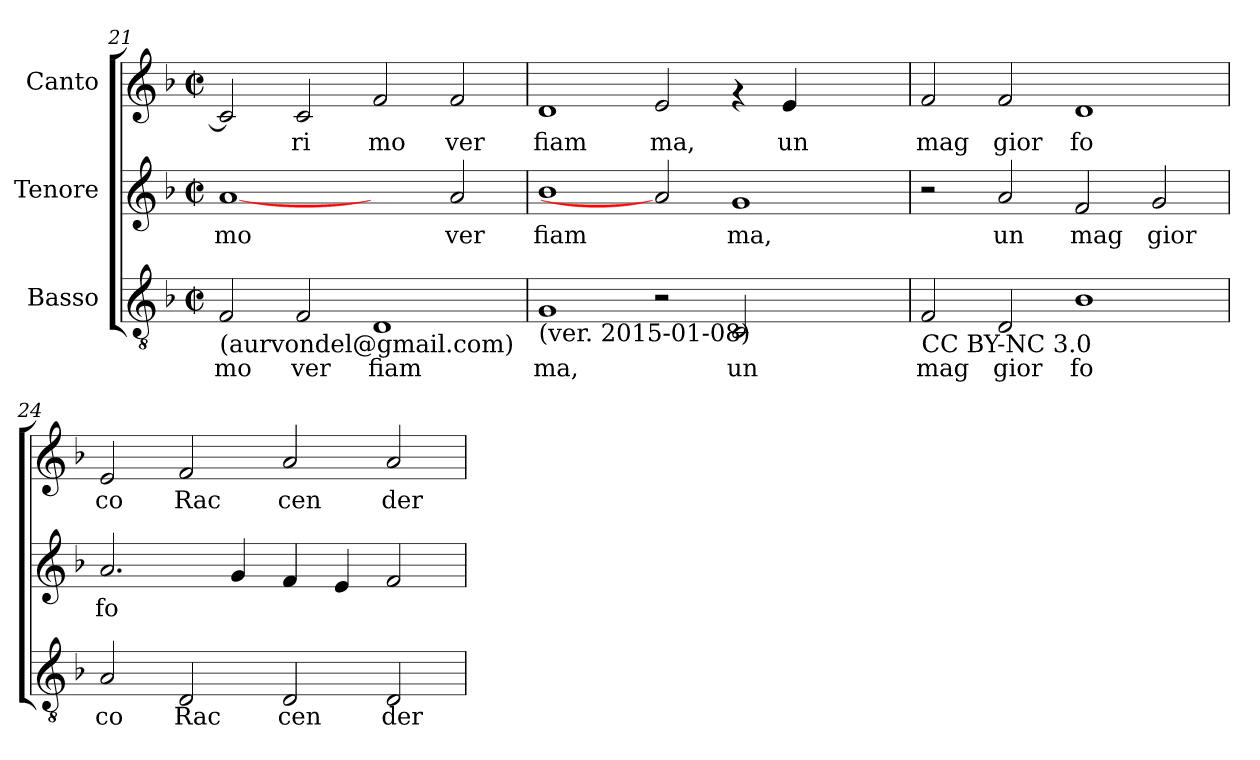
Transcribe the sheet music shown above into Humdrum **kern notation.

**kern	**text	**kern	**text	**kern	**text
*part3	*part3	*part2	*part2	*part1	*part1
*staff3	*staff3	*staff2	*staff2	*staff1	*staff1
*I"Basso	*	*I"Tenore	*	*I"Canto	*
*clefGv2	*	*clefG2	*	*clefG2	*
*k[b-]	*	*k[b-]	*	*k[b-]	*
*F:	*	*F:	*	*F:	*
*M2/2	*	*M2/2	*	*M2/2	*
*met(c|)	*	*met(c|)	*	*met(c|)	*
=21	=21	=21	=21	=21	=21
!LO:TX:b:t=(aurvondel@gmail.com)	!	!	!	!	!
!	!LO:LY:b:cj	!	!LO:LY:b:cj	!	!LO:LY:b:cj
2F/	mo	[1a	mo	2c/]	.
!	!LO:LY:b:cj	!	!	!	!LO:LY:b:cj
2F/	ver	.	.	2c/	ri
!	!LO:LY:b:cj	!	!	!	!LO:LY:b:cj
1D	fiam	2ryy	.	2f/	mo
!	!	!	!LO:LY:b:cj	!	!LO:LY:b:cj
.	.	2a/	ver	2f/	ver
=22	=22	=22	=22	=22	=22
!LO:TX:b:t=(ver. 2015-01-08)	!	!	!	!	!
!	!LO:LY:b:cj	!	!LO:LY:b:cj	!	!LO:LY:b:cj
1G	ma,	1b-	fiam	1d	fiam
!	!	!	!	!	!LO:LY:b:cj
2r	.	2a]	.	2e/	ma,
!	!LO:LY:b:cj	!	!LO:LY:b:cj	!	!
2C/	un	1g	ma,	4rf	.
!	!	!	!	!	!LO:LY:b:cj
.	.	.	.	4e/	un
2ryy	.	.	.	2ryy	.
=23	=23	=23	=23	=23	=23
!LO:TX:b:t=CC BY-NC 3.0	!	!	!	!	!
!	!LO:LY:b:cj	!	!	!	!LO:LY:b:cj
2F/	mag	2r	.	2f/	mag
!	!LO:LY:b:cj	!	!LO:LY:b:cj	!	!LO:LY:b:cj
2D/	gior	2a/	un	2f/	gior
!	!LO:LY:b:cj	!	!LO:LY:b:cj	!	!LO:LY:b:cj
1B-	fo	2f/	mag	1d	fo
!	!	!	!LO:LY:b:cj	!	!
.	.	2g/	gior	.	.
!!LO:PB:g=z
=24	=24	=24	=24	=24	=24
!	!LO:LY:b:cj	!	!LO:LY:b:cj	!	!LO:LY:b:cj
2A/	co	2.a/	fo	2e/	co
!	!LO:LY:b:cj	!	!	!	!LO:LY:b:cj
2D/	Rac	.	.	2f/	Rac
!	!	!	!LO:LY:b:cj	!	!
.	.	4g/	.	.	.
!	!LO:LY:b:cj	!	!LO:LY:b:cj	!	!LO:LY:b:cj
2D/	cen	4f/	.	2a/	cen
!	!	!	!LO:LY:b:cj	!	!
.	.	4e/	.	.	.
!	!LO:LY:b:cj	!	!LO:LY:b:cj	!	!LO:LY:b:cj
2D/	der	2f/	.	2a/	der
=	=	=	=	=	=
*-	*-	*-	*-	*-	*-
